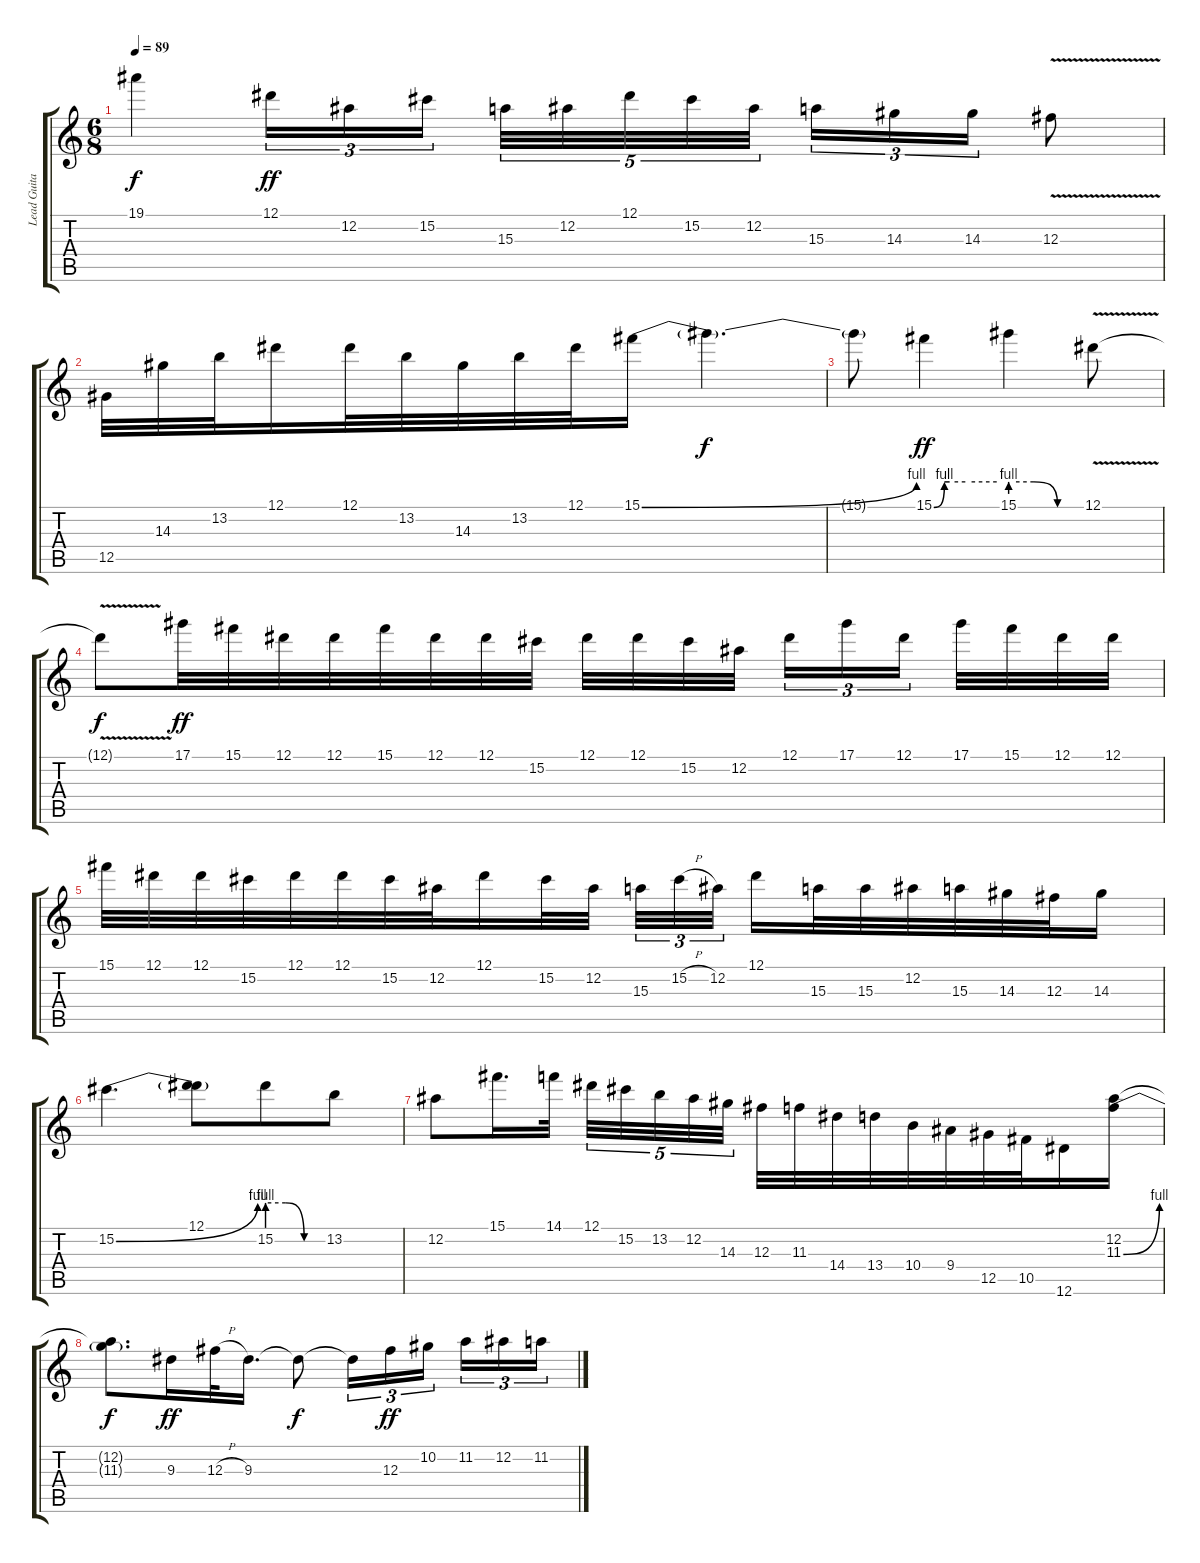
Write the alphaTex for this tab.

\track ("Lead Guitar" "Lead Guita") {instrument overdrivenguitar}
\staff {score tabs}
\tuning (Eb4 Bb3 Gb3 Db3 Ab2 Eb2) {hide}
\ts (6 8)
\tempo 89
\clef g2
\ks c
19.1{t}.4{dy f} 12.1.16{tu (3 2) dy ff} 12.2.16{tu (3 2)} 15.2.16{tu (3 2)} 15.3.32{tu (5 4)} 12.2.32{tu (5 4)} 12.1.32{tu (5 4)} 15.2.32{tu (5 4)} 12.2.32{tu (5 4) beam splitsecondary} 15.3.16{tu (3 2)} 14.3.16{tu (3 2)} 14.3.16{tu (3 2)} 12.3{v}.8 |
12.5.32 14.3.32 13.2.32 12.1.16 12.1.32 13.2.32 14.3.32 13.2.32 12.1.32 15.1{be (bend 0 0 60 4)}.16 15.1{t}.4{d dy f} |
15.1{t}.8 15.1{be (custom 0 0 10 4 15 4 30 4 60 4)}.4{dy ff} 15.1{be (custom 0 4 20 4 40 0 60 0)}.4 12.1{v}.8 |
12.1{t}.8{dy f} 17.1.32{dy ff} 15.1.32 12.1.32 12.1.32 15.1.32 12.1.32 12.1.32 15.2.32 12.1.32 12.1.32 15.2.32 12.2.32{beam splitsecondary} 12.1.16{tu (3 2)} 17.1.16{tu (3 2)} 12.1.16{tu (3 2) beam splitsecondary} 17.1.32 15.1.32 12.1.32 12.1.32 |
15.1.32 12.1.32 12.1.32 15.2.32 12.1.32 12.1.32 15.2.32 12.2.32 12.1.16 15.2.32 12.2.32 15.3.32{tu (3 2)} 15.2{h}.32{tu (3 2)} 12.2.32{tu (3 2) beam splitsecondary} 12.1.16 15.3.32 15.3.32 12.2.32 15.3.32 14.3.32 12.3.32 14.3.16 |
15.2{be (bend 0 0 60 4)}.4{d} (12.1 15.2{t}).8 15.2{be (custom 0 4 20 4 40 0 60 0)}.8 13.2.8 |
12.2.8 15.1.16{d} 14.1.32{beam splitsecondary} 12.1.32{tu (5 4)} 15.2.32{tu (5 4)} 13.2.32{tu (5 4)} 12.2.32{tu (5 4)} 14.3.32{tu (5 4)} 12.3.32 11.3.32 14.4.32 13.4.32 10.4.32 9.4.32 12.5.32 10.5.32 12.6.16 (12.2 11.3{be (bend 0 0 60 4)}).16 |
(12.2{t} 11.3{t}).8{d dy f} 9.3.16{dy ff} 12.3{h}.32 9.3.16{d} 9.3{t}.8{dy f} 9.3{t}.16{tu (3 2)} 12.3.16{tu (3 2) dy ff} 10.2.16{tu (3 2) beam splitsecondary} 11.2.16{tu (3 2)} 12.2.16{tu (3 2)} 11.2.16{tu (3 2)}
